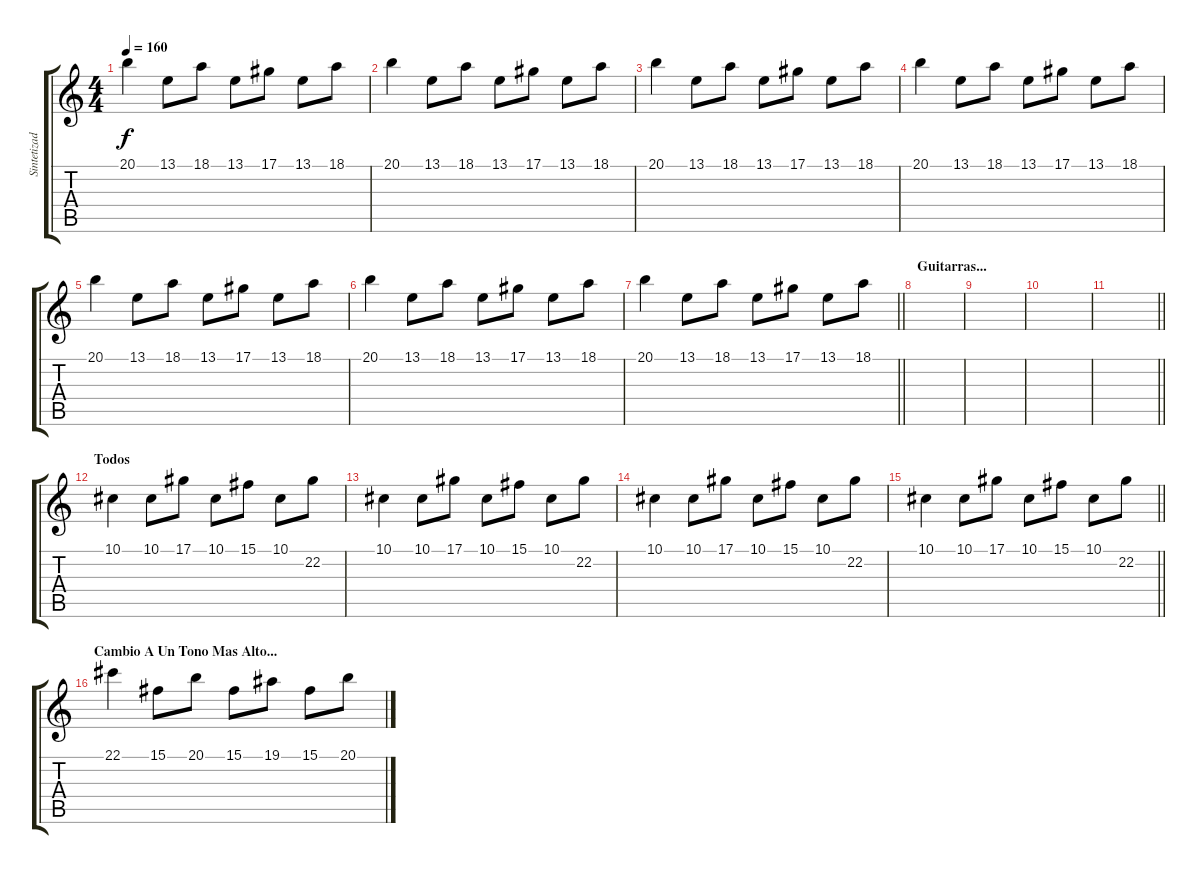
\track ("Sintetizador" "Sintetizad") {instrument lead2sawtooth}
\staff {score tabs}
\tuning (Eb4 Bb3 Gb3 Db3 Ab2 Eb2) {hide}
\ts (4 4)
\tempo 160
\clef g2
\ks c
20.1.4{dy f} 13.1.8 18.1.8 13.1.8 17.1.8 13.1.8 18.1.8 |
20.1.4 13.1.8 18.1.8 13.1.8 17.1.8 13.1.8 18.1.8 |
20.1.4 13.1.8 18.1.8 13.1.8 17.1.8 13.1.8 18.1.8 |
20.1.4 13.1.8 18.1.8 13.1.8 17.1.8 13.1.8 18.1.8 |
20.1.4 13.1.8 18.1.8 13.1.8 17.1.8 13.1.8 18.1.8 |
20.1.4 13.1.8 18.1.8 13.1.8 17.1.8 13.1.8 18.1.8 |
\barLineRight lightlight
20.1.4 13.1.8 18.1.8 13.1.8 17.1.8 13.1.8 18.1.8 |
\section ("" "Guitarras...")
|
|
|
\barLineRight lightlight
|
\section ("" "Todos")
10.1.4 10.1.8 17.1.8 10.1.8 15.1.8 10.1.8 22.2.8 |
10.1.4 10.1.8 17.1.8 10.1.8 15.1.8 10.1.8 22.2.8 |
10.1.4 10.1.8 17.1.8 10.1.8 15.1.8 10.1.8 22.2.8 |
\barLineRight lightlight
10.1.4 10.1.8 17.1.8 10.1.8 15.1.8 10.1.8 22.2.8 |
\section ("" "Cambio A Un Tono Mas Alto...")
22.1.4 15.1.8 20.1.8 15.1.8 19.1.8 15.1.8 20.1.8
